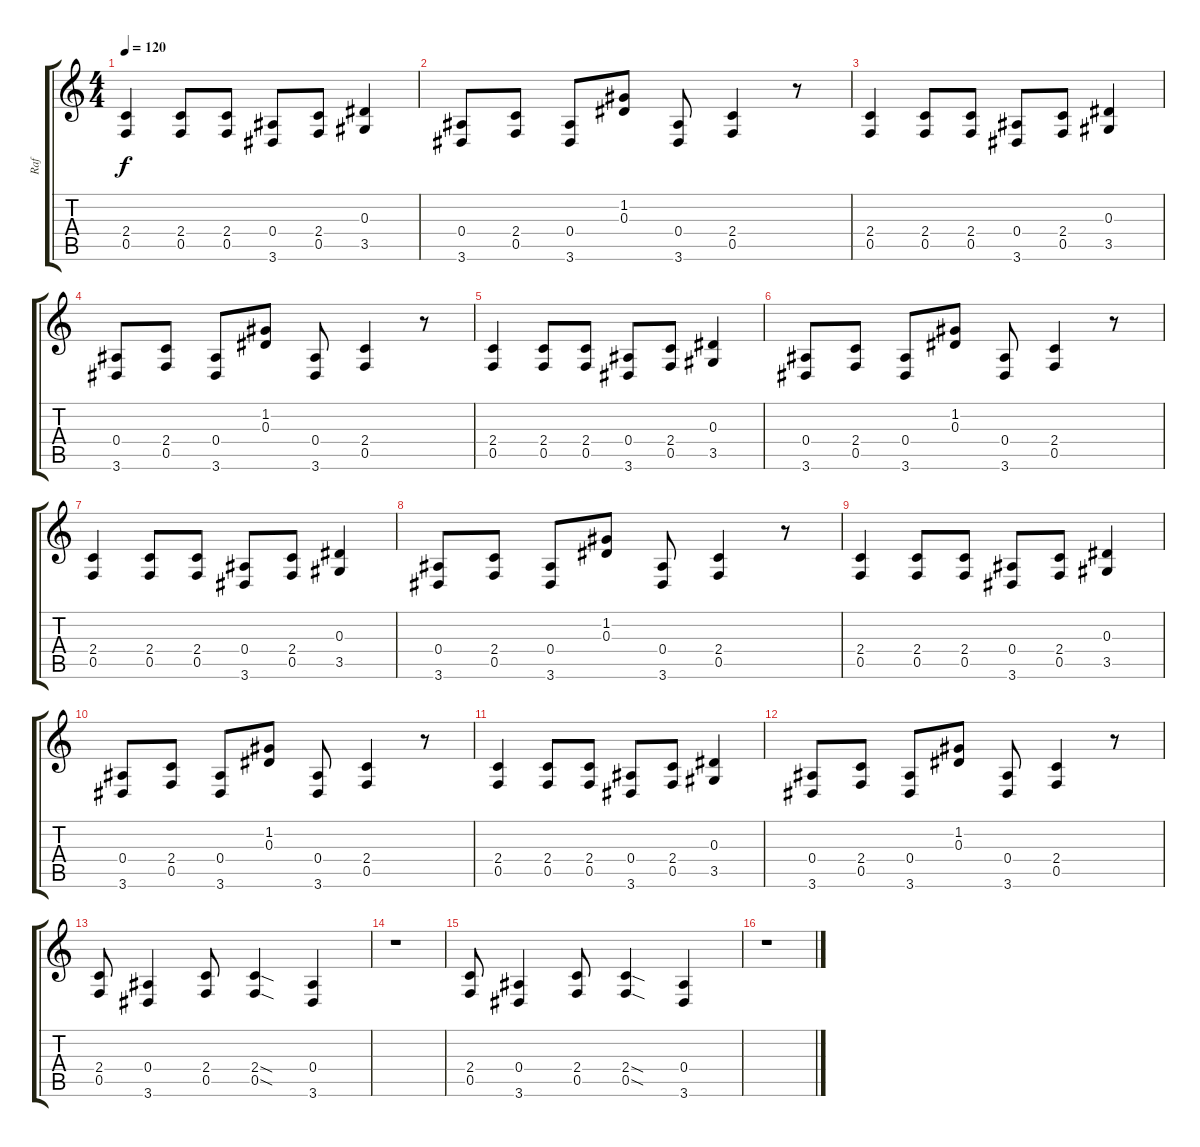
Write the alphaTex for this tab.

\track ("Raf" "Raf") {instrument distortionguitar}
\staff {score tabs}
\tuning (C4 G3 Eb3 Bb2 F2 C2) {hide}
\ts (4 4)
\tempo 120
\clef g2
\ks c
(2.4 0.5).4{dy f} (2.4 0.5).8 (2.4 0.5).8 (0.4 3.6).8 (2.4 0.5).8 (0.3 3.5).4 |
(0.4 3.6).8 (2.4 0.5).8 (0.4 3.6).8 (1.2 0.3).8 (0.4 3.6).8 (2.4 0.5).4 r.8 |
(2.4 0.5).4 (2.4 0.5).8 (2.4 0.5).8 (0.4 3.6).8 (2.4 0.5).8 (0.3 3.5).4 |
(0.4 3.6).8 (2.4 0.5).8 (0.4 3.6).8 (1.2 0.3).8 (0.4 3.6).8 (2.4 0.5).4 r.8 |
(2.4 0.5).4 (2.4 0.5).8 (2.4 0.5).8 (0.4 3.6).8 (2.4 0.5).8 (0.3 3.5).4 |
(0.4 3.6).8 (2.4 0.5).8 (0.4 3.6).8 (1.2 0.3).8 (0.4 3.6).8 (2.4 0.5).4 r.8 |
(2.4 0.5).4 (2.4 0.5).8 (2.4 0.5).8 (0.4 3.6).8 (2.4 0.5).8 (0.3 3.5).4 |
(0.4 3.6).8 (2.4 0.5).8 (0.4 3.6).8 (1.2 0.3).8 (0.4 3.6).8 (2.4 0.5).4 r.8 |
(2.4 0.5).4 (2.4 0.5).8 (2.4 0.5).8 (0.4 3.6).8 (2.4 0.5).8 (0.3 3.5).4 |
(0.4 3.6).8 (2.4 0.5).8 (0.4 3.6).8 (1.2 0.3).8 (0.4 3.6).8 (2.4 0.5).4 r.8 |
(2.4 0.5).4 (2.4 0.5).8 (2.4 0.5).8 (0.4 3.6).8 (2.4 0.5).8 (0.3 3.5).4 |
(0.4 3.6).8 (2.4 0.5).8 (0.4 3.6).8 (1.2 0.3).8 (0.4 3.6).8 (2.4 0.5).4 r.8 |
(2.4 0.5).8 (0.4 3.6).4 (2.4 0.5).8 (2.4{sod} 0.5{sod}).4 (0.4 3.6).4 |
r.1 |
(2.4 0.5).8 (0.4 3.6).4 (2.4 0.5).8 (2.4{sod} 0.5{sod}).4 (0.4 3.6).4 |
r.1
